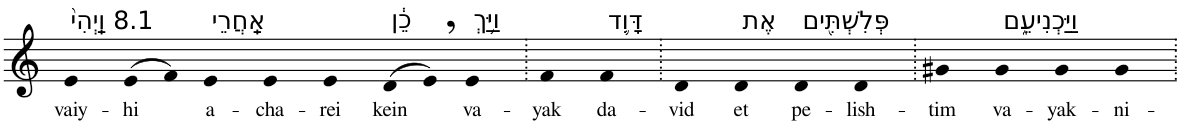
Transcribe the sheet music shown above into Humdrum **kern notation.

**kern	**text
*part1	*part1
*staff1	*staff1
*I"Piano	*
*I'Pno	*
*clefG2	*
*k[]	*
=1	=1
!LO:TX:a:t=8.1 וַֽיְהִי֙	!
!	!LO:LY:b
4e	vaiy-
!	!LO:LY:b
(>8e	-hi
8f)	.
!LO:TX:a:t=אַֽחֲרֵי	!
!	!LO:LY:b
4e	a-
!	!LO:LY:b
4e	-cha-
!	!LO:LY:b
4e	-rei
!LO:TX:a:t=כֵ֔ן	!
!	!LO:LY:b
(>8d	kein
8e,)	.
!LO:TX:a:t=וַיַּ֥ךְ	!
!	!LO:LY:b
4e	va-
=2.	=2.
!	!LO:LY:b
4f	-yak
!LO:TX:a:t=דָּוִ֛ד	!
!	!LO:LY:b
4f	da-
=3.	=3.
!	!LO:LY:b
4d	-vid
!LO:TX:a:t=אֶת	!
!	!LO:LY:b
4d	et
!LO:TX:a:t=פְּלִשְׁתִּ֖ים	!
!	!LO:LY:b
4d	pe-
!	!LO:LY:b
4d	-lish-
=4.	=4.
!	!LO:LY:b
4g#X	-tim
!LO:TX:a:t=וַיַּכְנִיעֵ֑ם	!
!	!LO:LY:b
4g#	va-
!	!LO:LY:b
4g#	-yak-
!	!LO:LY:b
4g#	-ni-
=.	=.
*-	*-
